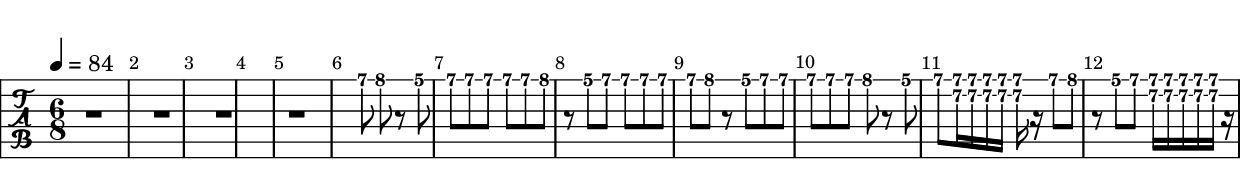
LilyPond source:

\version "2.20.0"

\paper {
  indent = 0\mm
  line-width = 210\mm
  oddHeaderMarkup = ""
  evenHeaderMarkup = ""
  oddFooterMarkup = ""
  evenFooterMarkup = ""
}

\version "2.20.0"

song_tempo = 84

% Em
ma = {
  < e, b, e g>1
}

% C
mb = {
  < g, c e g c' e'   >1
}

% G
mc = {
  < g, d b d' >1
}

md = {
  <fis, d a d'>1
}


rhythm = {
  \ma \mb \ma \mb
  \ma \mb \ma \mb


  \ma \mb \mc \md
  \ma \mb \mc \md
  \ma \mb \mc \md
}

lead = {


  r1 | r1 | r1 | r1 |
  b'8 c'' r a' b' b' b' b' |
  b'8 c'' r a' b' b' b' b' |
  b'8 c'' r a' b' b' b' b' |
  b'8 c'' r a' b' <fis' b'>16 <fis' b'><fis' b'><fis' b'><fis' b'> r |
  b'8 c'' r a' b' <fis' b'>16 <fis' b'><fis' b'><fis' b'><fis' b'> r |

}


drumbar =  \drummode {
  bassdrum4
  snare
  bassdrum
  snare
}

drumbarhh =  \drummode {
  hihat8
  hihat8
  hihat8
  hihat8
  hihat8
  hihat8
  hihat8
  hihat8
}



staff_rhythm =   {
  \clef "treble_8"
  \tempo 4 = \song_tempo
  \override Score.BarNumber.break-visibility = ##(#t #t #t)
  %\set TabStaff.stringTunings = #custom-tuning
  \rhythm
}

staff_lead =    {
  \clef "treble_8"
  \tempo 4 = \song_tempo
  \override Score.BarNumber.break-visibility = ##(#t #t #t)
  \omit StringNumber
  \lead

}

staff_lead_tab = {
  \tempo 4 = \song_tempo
  \tabFullNotation
  \override Score.BarNumber.break-visibility = ##(#t #t #t)
  \lead
}





\score {
  <<
    \time 6/8
    %\new ChordNames { \theChords }

    \new TabStaff {
      \tempo 4 = \song_tempo
      \override Score.BarNumber.break-visibility = ##(#t #t #t)
      \tabFullNotation

      \lead
    }



  >>
  \layout {}

}
